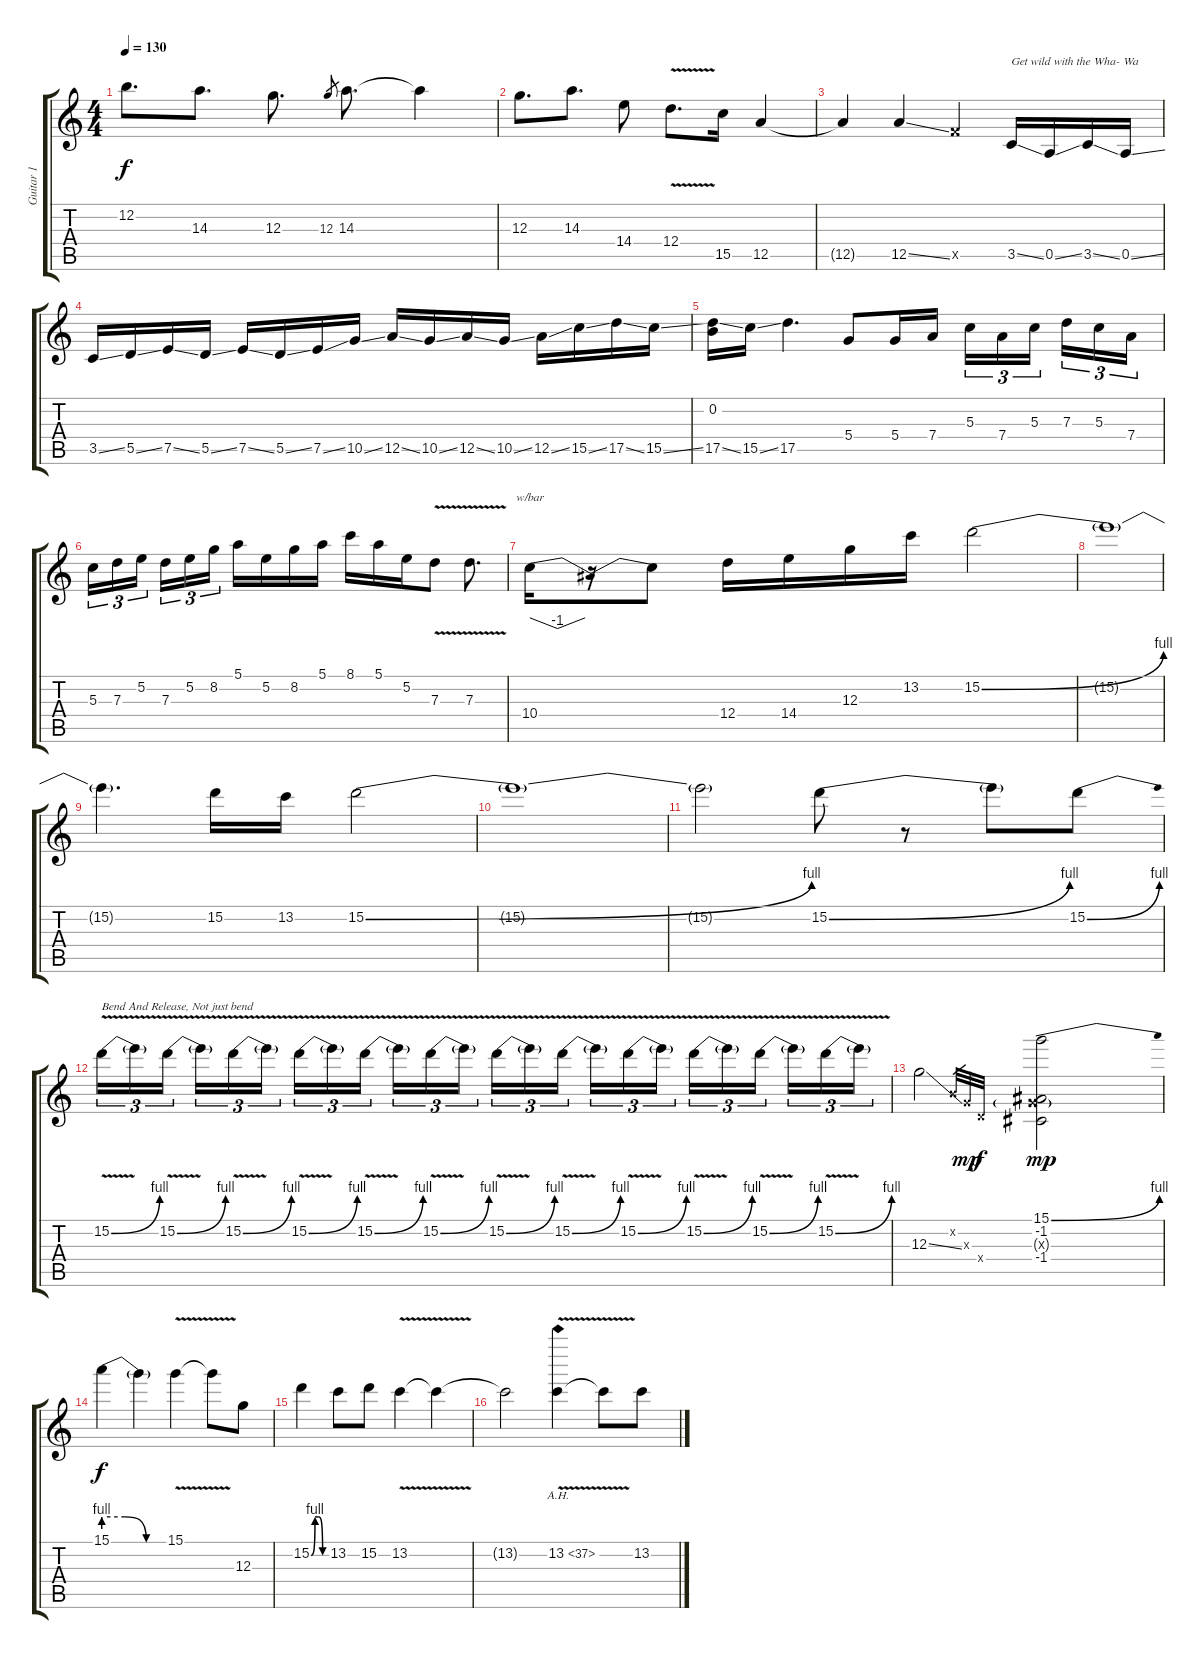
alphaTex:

\track ("Guitar 1" "Guitar 1") {instrument acousticguitarsteel}
\staff {score tabs}
\tuning (E4 B3 G3 D3 A2 E2) {hide}
\ts (4 4)
\tempo 130
\clef g2
\ks c
12.2.8{d dy f} 14.3.8{d} 12.3.8{d} 12.3.8{gr} 14.3.8{d} 14.3{t}.4 |
12.3.8{d} 14.3.8{d} 14.4.8 12.4{v}.8{d} 15.5.16 12.5.4 |
12.5{t}.4 12.5{ss}.4 8.5{x}.4 3.5{ss}.16{txt "Get wild with the Wha- Wa"} 0.5{ss}.16 3.5{ss}.16 0.5{ss}.16 |
3.5{ss}.16 5.5{ss}.16 7.5{ss}.16 5.5{ss}.16 7.5{ss}.16 5.5{ss}.16 7.5{ss}.16 10.5{ss}.16 12.5{ss}.16 10.5{ss}.16 12.5{ss}.16 10.5{ss}.16 12.5{ss}.16 15.5{ss}.16 17.5{ss}.16 15.5{ss}.16 |
(0.2 17.5{ss}).16 15.5{ss}.16 17.5.4{d} 5.4.8 5.4.16 7.4.16 5.3.16{tu (3 2)} 7.4.16{tu (3 2)} 5.3.16{tu (3 2) beam splitsecondary} 7.3.16{tu (3 2)} 5.3.16{tu (3 2)} 7.4.16{tu (3 2)} |
5.3.16{tu (3 2)} 7.3.16{tu (3 2)} 5.2.16{tu (3 2) beam splitsecondary} 7.3.16{tu (3 2)} 5.2.16{tu (3 2)} 8.2.16{tu (3 2)} 5.1.16 5.2.16 8.2.16 5.1.16 8.1.16 5.1.16 5.2.16 7.3{v}.8 7.3{v}.8{d} |
10.4.16{tbe (dip default 0 0 30 -4 60 0)} r.16 10.4{t}.8 12.4.16 14.4.16 12.3.16 13.2.16 15.2{be (bend 0 0 60 4)}.2 |
15.2{t}.1 |
15.2{t}.4{d} 15.2.16 13.2.16 15.2{be (bend 0 0 60 4)}.2 |
15.2{t}.1 |
15.2{t}.2 15.2{be (bend 0 0 60 4)}.8 r.8 15.2{t}.8 15.2{be (bend 0 0 60 4)}.8 |
15.2{be (bend 0 0 60 4) v}.16{tu (3 2) txt "Bend And Release, Not just bend"} 15.2{t}.16{tu (3 2)} 15.2{be (bend 0 0 60 4) v}.16{tu (3 2) beam splitsecondary} 15.2{t}.16{tu (3 2)} 15.2{be (bend 0 0 60 4) v}.16{tu (3 2)} 15.2{t}.16{tu (3 2)} 15.2{be (bend 0 0 60 4) v}.16{tu (3 2)} 15.2{t}.16{tu (3 2)} 15.2{be (bend 0 0 60 4) v}.16{tu (3 2) beam splitsecondary} 15.2{t}.16{tu (3 2)} 15.2{be (bend 0 0 60 4) v}.16{tu (3 2)} 15.2{t}.16{tu (3 2)} 15.2{be (bend 0 0 60 4) v}.16{tu (3 2)} 15.2{t}.16{tu (3 2)} 15.2{be (bend 0 0 60 4) v}.16{tu (3 2) beam splitsecondary} 15.2{t}.16{tu (3 2)} 15.2{be (bend 0 0 60 4) v}.16{tu (3 2)} 15.2{t}.16{tu (3 2)} 15.2{be (bend 0 0 60 4) v}.16{tu (3 2)} 15.2{t}.16{tu (3 2)} 15.2{be (bend 0 0 60 4) v}.16{tu (3 2) beam splitsecondary} 15.2{t}.16{tu (3 2)} 15.2{be (bend 0 0 60 4) v}.16{tu (3 2)} 15.2{t}.16{tu (3 2)} |
12.3{ss}.2 0.2{x}.32{gr} 0.3{x}.32{gr dy mp} 0.4{x}.32{gr dy f} (15.1{be (bend 0 0 60 4)} -1.2 0.3{g x} -1.4).2{dy mp} |
15.1{be (custom 0 4 20 4 40 0 60 0)}.4{dy f} 15.1{t}.4 15.1{v}.4 15.1{t}.8 12.3.8 |
15.2{be (custom 0 0 15 4 30 4 45 0 60 0)}.4 13.2.8 15.2.8 13.2{v}.4 13.2{t}.4 |
13.2{t}.2 13.2{ah 24 v}.4 13.2{t}.8 13.2.8
